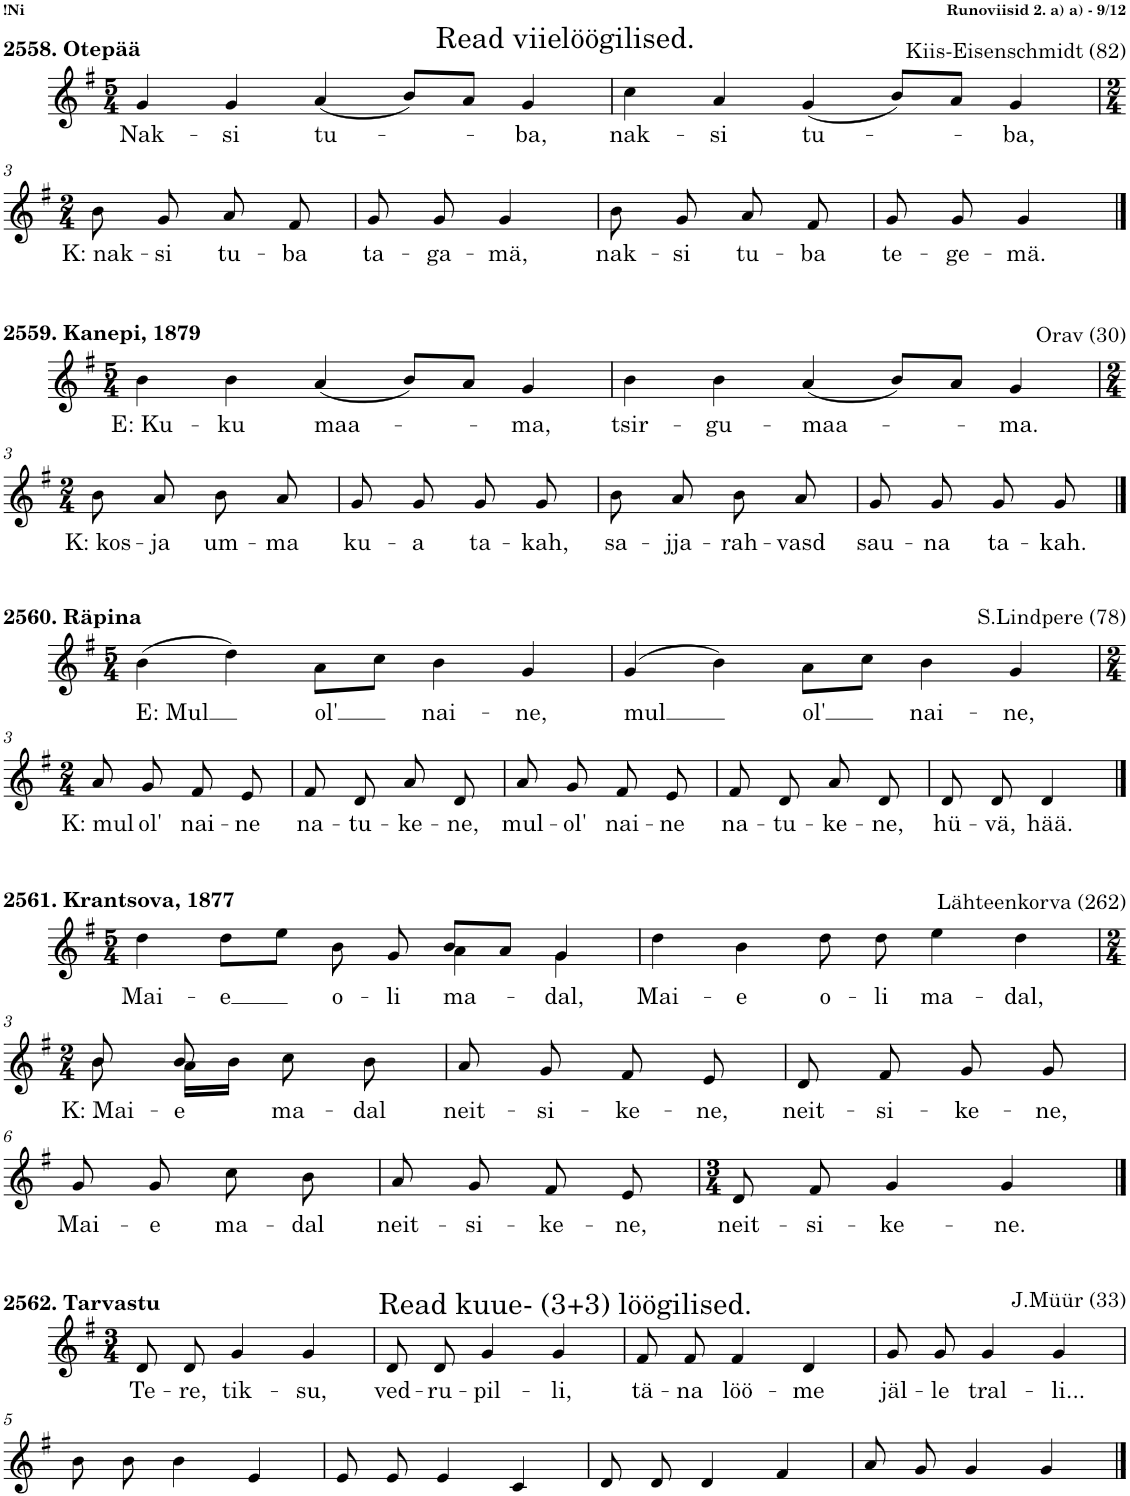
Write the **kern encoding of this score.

**kern	**text
*part1	*part1
*staff1	*staff1
*I"Piano	*
*I'Pno.	*
!!LO:PB:g=z
*clefG2	*
*k[f#]	*
*M5/4	*
=1	=1
!	!LO:LY:b
4g/	Nak-
!	!LO:LY:b
4g/	-si
!	!LO:LY:b
(4a/	tu-
8b/L)	.
8a/J	.
!	!LO:LY:b
4g/	-ba,
=2	=2
!	!LO:LY:b
4cc\	nak-
!	!LO:LY:b
4a/	-si
!	!LO:LY:b
(4g/	tu-
8b/L)	.
8a/J	.
!	!LO:LY:b
4g/	-ba,
!!LO:LB:g=z
=3	=3
*M2/4	*
!	!LO:LY:b
8b\	K: nak-
!	!LO:LY:b
8g/	-si
!	!LO:LY:b
8a/	tu-
!	!LO:LY:b
8f#/	-ba
=4	=4
!	!LO:LY:b
8g/	ta-
!	!LO:LY:b
8g/	-ga-
!	!LO:LY:b
4g/	-mä,
=5	=5
!	!LO:LY:b
8b\	nak-
!	!LO:LY:b
8g/	-si
!	!LO:LY:b
8a/	tu-
!	!LO:LY:b
8f#/	-ba
=6	=6
!	!LO:LY:b
8g/	te-
!	!LO:LY:b
8g/	-ge-
!	!LO:LY:b
4g/	-mä.
!!LO:LB:g=z
==1	==1
*k[f#]	*
*M5/4	*
!	!LO:LY:b
4b\	E: Ku-
!	!LO:LY:b
4b\	-ku
!	!LO:LY:b
(4a/	maa-
8b/L)	.
8a/J	.
!	!LO:LY:b
4g/	-ma,
=2	=2
!	!LO:LY:b
4b\	tsir-
!	!LO:LY:b
4b\	-gu-
!	!LO:LY:b
(4a/	-maa-
8b/L)	.
8a/J	.
!	!LO:LY:b
4g/	-ma.
!!LO:LB:g=z
=3	=3
*M2/4	*
!	!LO:LY:b
8b\	K: kos-
!	!LO:LY:b
8a/	-ja
!	!LO:LY:b
8b\	um-
!	!LO:LY:b
8a/	-ma
=4	=4
!	!LO:LY:b
8g/	ku-
!	!LO:LY:b
8g/	-a
!	!LO:LY:b
8g/	ta-
!	!LO:LY:b
8g/	-kah,
=5	=5
!	!LO:LY:b
8b\	sa-
!	!LO:LY:b
8a/	-jja-
!	!LO:LY:b
8b\	-rah-
!	!LO:LY:b
8a/	-vasd
=6	=6
!	!LO:LY:b
8g/	sau-
!	!LO:LY:b
8g/	-na
!	!LO:LY:b
8g/	ta-
!	!LO:LY:b
8g/	-kah.
!!LO:LB:g=z
==1	==1
*k[f#]	*
*M5/4	*
!	!LO:LY:b
(4b\	E: Mul
4dd\)	.
!	!LO:LY:b
8a\L	ol'
8cc\J	.
!	!LO:LY:b
4b\	nai-
!	!LO:LY:b
4g/	-ne,
=2	=2
!	!LO:LY:b
(4g/	mul
4b\)	.
!	!LO:LY:b
8a\L	ol'
8cc\J	.
!	!LO:LY:b
4b\	nai-
!	!LO:LY:b
4g/	-ne,
!!LO:LB:g=z
=3	=3
*M2/4	*
!	!LO:LY:b
8a/	K: mul
!	!LO:LY:b
8g/	ol'
!	!LO:LY:b
8f#/	nai-
!	!LO:LY:b
8e/	-ne
=4	=4
!	!LO:LY:b
8f#/	na-
!	!LO:LY:b
8d/	-tu-
!	!LO:LY:b
8a/	-ke-
!	!LO:LY:b
8d/	-ne,
=5	=5
!	!LO:LY:b
8a/	mul-
!	!LO:LY:b
8g/	-ol'
!	!LO:LY:b
8f#/	nai-
!	!LO:LY:b
8e/	-ne
=6	=6
!	!LO:LY:b
8f#/	na-
!	!LO:LY:b
8d/	-tu-
!	!LO:LY:b
8a/	-ke-
!	!LO:LY:b
8d/	-ne,
=7	=7
!	!LO:LY:b
8d/	hü-
!	!LO:LY:b
8d/	-vä,
!	!LO:LY:b
4d/	hää.
!!LO:LB:g=z
==1	==1
*k[f#]	*
*M5/4	*
!	!LO:LY:b
*^	*
4dd\	2.ryy	Mai-
!	!	!LO:LY:b
8dd\L	.	-e
8ee\J	.	.
!	!	!LO:LY:b
8b\	.	o-
!	!	!LO:LY:b
8g/	.	-li
!	!	!LO:LY:b
8b/L	4a\	ma-
8a/J	.	.
!	!	!LO:LY:b
4g/	4g\	-dal,
=2	=2	=2
!	!	!LO:LY:b
*v	*v	*
4dd\	Mai-
!	!LO:LY:b
4b\	-e
!	!LO:LY:b
8dd\	o-
!	!LO:LY:b
8dd\	-li
!	!LO:LY:b
4ee\	ma-
!	!LO:LY:b
4dd\	-dal,
!!LO:LB:g=z
=3	=3
*M2/4	*
!	!LO:LY:b
*^	*
8b/	8b\	K: Mai-
!	!	!LO:LY:b
8b/	16a\LL	-e
.	16b\JJ	.
!	!	!LO:LY:b
8cc\	4ryy	ma-
!	!	!LO:LY:b
8b\	.	-dal
*v	*v	*
=4	=4
!	!LO:LY:b
8a/	neit-
!	!LO:LY:b
8g/	-si-
!	!LO:LY:b
8f#/	-ke-
!	!LO:LY:b
8e/	-ne,
=5	=5
!	!LO:LY:b
8d/	neit-
!	!LO:LY:b
8f#/	-si-
!	!LO:LY:b
8g/	-ke-
!	!LO:LY:b
8g/	-ne,
!!LO:LB:g=z
=6	=6
!	!LO:LY:b
8g/	Mai-
!	!LO:LY:b
8g/	-e
!	!LO:LY:b
8cc\	ma-
!	!LO:LY:b
8b\	-dal
=7	=7
!	!LO:LY:b
8a/	neit-
!	!LO:LY:b
8g/	-si-
!	!LO:LY:b
8f#/	-ke-
!	!LO:LY:b
8e/	-ne,
=8	=8
*M3/4	*
!	!LO:LY:b
8d/	neit-
!	!LO:LY:b
8f#/	-si-
!	!LO:LY:b
4g/	-ke-
!	!LO:LY:b
4g/	-ne.
!!LO:LB:g=z
==1	==1
*k[f#]	*
*M3/4	*
!	!LO:LY:b
8d/	Te-
!	!LO:LY:b
8d/	-re,
!	!LO:LY:b
4g/	tik-
!	!LO:LY:b
4g/	-su,
=2	=2
!	!LO:LY:b
8d/	ved-
!	!LO:LY:b
8d/	-ru-
!	!LO:LY:b
4g/	-pil-
!	!LO:LY:b
4g/	-li,
=3	=3
!	!LO:LY:b
8f#/	tä-
!	!LO:LY:b
8f#/	-na
!	!LO:LY:b
4f#/	löö-
!	!LO:LY:b
4d/	-me
=4	=4
!	!LO:LY:b
8g/	jäl-
!	!LO:LY:b
8g/	-le
!	!LO:LY:b
4g/	tral-
!	!LO:LY:b
4g/	-li...
!!LO:LB:g=z
=5	=5
8b\	.
8b\	.
4b\	.
4e/	.
=6	=6
8e/	.
8e/	.
4e/	.
4c/	.
=7	=7
8d/	.
8d/	.
4d/	.
4f#/	.
=8	=8
8a/	.
8g/	.
4g/	.
4g/	.
==	==
*-	*-
